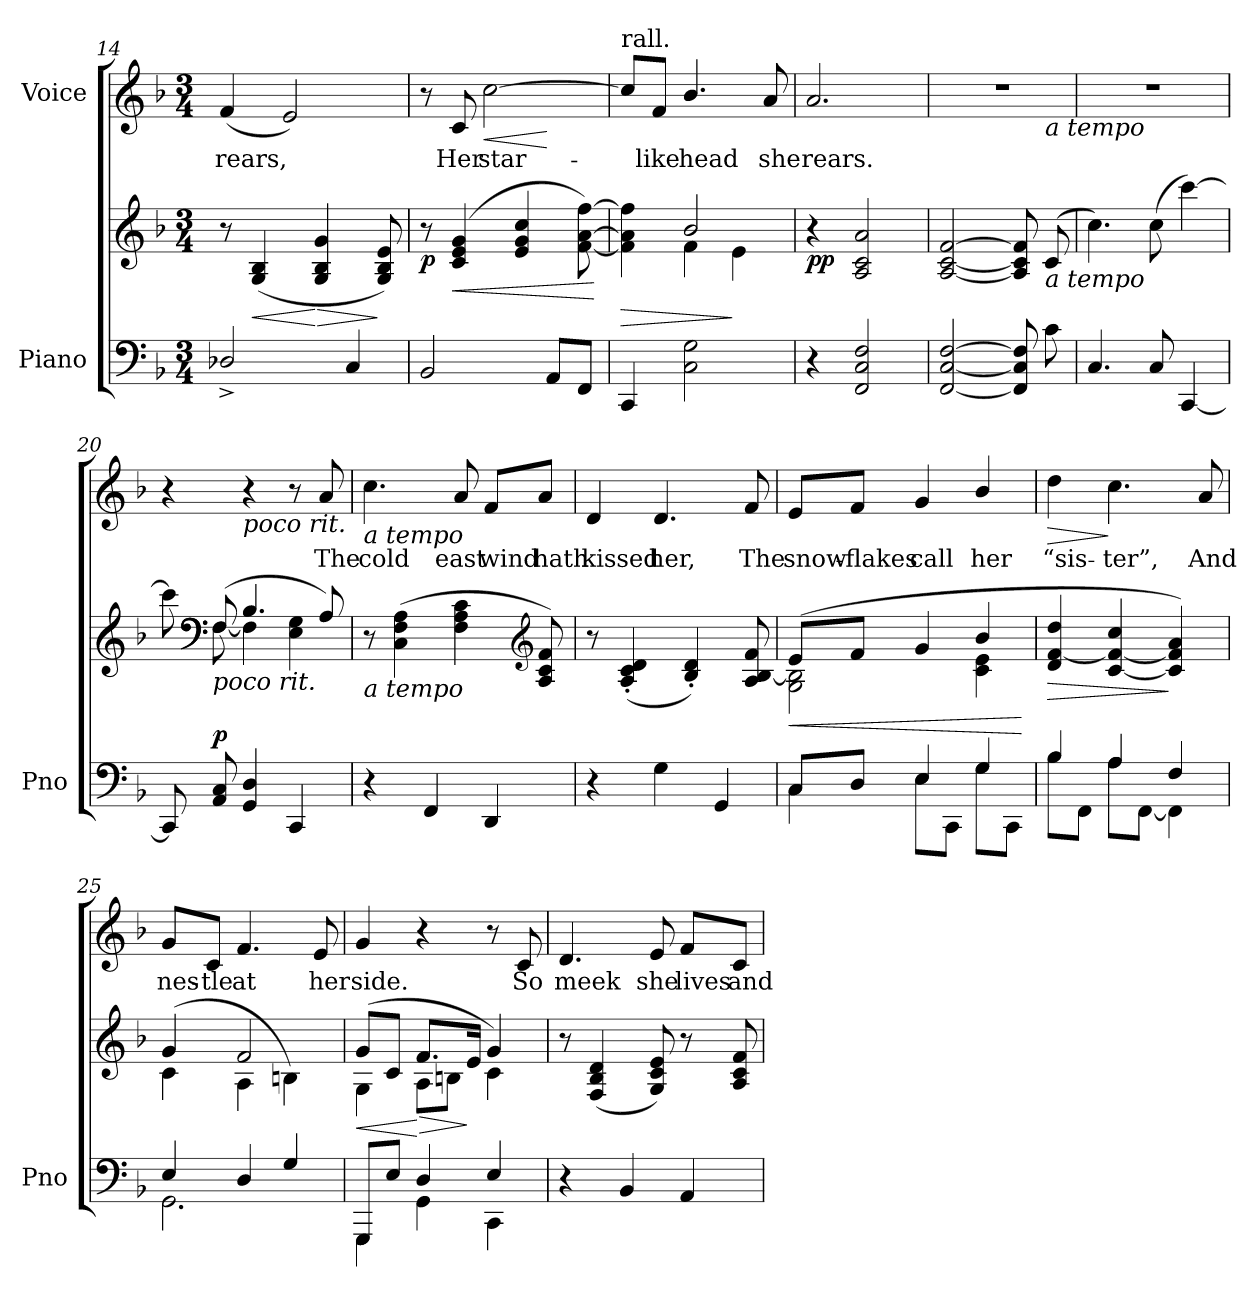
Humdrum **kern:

**kern	**kern	**dynam	**kern	**text	**dynam
*part2	*part2	*part2	*part1	*part1	*part1
*staff3	*staff2	*staff2/3	*staff1	*staff1	*staff1
*I"Piano	*	*	*I"Voice	*	*
*I'Pno	*	*	*	*	*
*clefF4	*clefG2	*	*clefG2	*	*
*k[b-]	*k[b-]	*	*k[b-]	*	*
*M3/4	*M3/4	*	*M3/4	*	*
=14	=14	=14	=14	=14	=14
!	!	!	!	!LO:LY:b	!
2D-X^/	8r	.	(4f/	rears,	.
!	!	!LO:HP:b	!	!	!
.	(>4G/ 4B-/	<	.	.	.
.	.	.	2e/)	.	.
!	!	!LO:HP:n=1:b	!	!	!
.	4G/ 4B-/ 4g/	[ >	.	.	.
4C/	.	.	.	.	.
.	8G/ 8B-/ 8e/)	]	.	.	.
!!LO:LB:g=z
=15	=15	=15	=15	=15	=15
*	*	*	*^	*	*
!	!	!LO:DY:b	!	!	!	!
2BB-/	8r	p	8r	4ryy	.	.
!	!	!LO:HP:b	!	!	!LO:LY:b	!
.	(4c/ 4e/ 4g/	<	8c/	.	Her	.
!	!	!	!	!	!LO:LY:b	!LO:HP:b
.	.	.	[2cc\	4ryy	star-	<
.	4e/ 4g/ 4cc/	.	.	.	.	.
8AA/L	.	.	.	4ryy	.	[
8FF/J	[8f\ [>8a\ [8ff\)	.	.	.	.	.
*	*	*	*v	*v	*	*
.	.	[	.	.	.
=16	=16	=16	=16	=16	=16
!	!	!	!LO:TX:a:t=rall.	!	!
!	!LO:TX:b:i:t=rall.	!	!	!	!
!	!	!LO:HP:b	!	!	!
*	*^	*	*	*	*
4CC/	4f\] 4a\] 4ff\]	4ryy	>	8cc/L]	.	.
!	!	!	!	!	!LO:LY:b	!
.	.	.	.	8f/J	-like	.
!	!	!	!	!	!LO:LY:b	!
2C\ 2G\	2b-/	4f\	.	4.b-/	head	.
.	.	4e\	]	.	.	.
!	!	!	!	!	!LO:LY:b	!
.	.	.	.	8a/	she	.
*	*v	*v	*	*	*	*
=17	=17	=17	=17	=17	=17
!	!	!LO:DY:b	!	!LO:LY:b	!
4r	4r	pp	2.a/	rears.	.
2FF/ 2C/ 2F/	2A/ 2c/ 2a/	.	.	.	.
!!LO:PB:g=z
=18	=18	=18	=18	=18	=18
*	*	*	*^	*	*
[2FF/ [2C/ [2F/	[2A/ [2c/ [2f/	.	2.r	2ryy	.	.
8FF/] 8C/] 8F/]	8A/] 8c/] 8f/]	.	.	8ryy	.	.
!	!	!	!	!LO:TX:b:i:t=a tempo	!	!
!	!LO:TX:b:i:t=a tempo	!	!	!	!	!
8c\	(>8c/	.	.	8ryy	.	.
*	*	*	*v	*v	*	*
=19	=19	=19	=19	=19	=19
4.C/	4.cc\)	.	2.r	.	.
8C/	(8cc\	.	.	.	.
[4CC/	[4ccc\)	.	.	.	.
=20	=20	=20	=20	=20	=20
*	*^	*	*	*	*
8CC/]	8ccc\]	8ryy	.	4r	.	.
*	*clefF4	*	*	*	*	*
!	!LO:TX:b:i:t=poco rit.	!	!	!	!	!
!	!	!	!LO:DY:a=2	!	!	!
8AA/ 8C/	(8F/	[8F\	p	.	.	.
!	!	!	!	!LO:TX:b:i:t=poco rit.	!	!
4GG/ 4D/	4.B-/	4F\]	.	4r	.	.
4CC/	.	4E\ 4G\	.	8r	.	.
!	!	!	!	!	!LO:LY:b	!
.	8A/)	.	.	8a/	The	.
*	*v	*v	*	*	*	*
!!LO:LB:g=z
=21	=21	=21	=21	=21	=21
!	!	!	!LO:TX:b:i:t=a tempo	!	!
!	!LO:TX:b:i:t=a tempo	!	!	!	!
!	!	!	!	!LO:LY:b	!
4r	8r	.	4.cc\	cold	.
.	(4C\ 4F\ 4A\	.	.	.	.
4FF/	.	.	.	.	.
!	!	!	!	!LO:LY:b	!
.	4F\ 4A\ 4c\	.	8a/	east	.
!	!	!	!	!LO:LY:b	!
4DD/	.	.	8f/L	wind	.
*	*clefG2	*	*	*	*
!	!	!	!	!LO:LY:b	!
.	8A/ 8c/ 8f/)	.	8a/J	hath	.
=22	=22	=22	=22	=22	=22
!	!	!	!	!LO:LY:b	!
4r	8r	.	4d/	kissed	.
.	(>4A/'> 4c/'> 4d/'>	.	.	.	.
!	!	!	!	!LO:LY:b	!
4G\	.	.	4.d/	her,	.
.	4B-/'> 4d/'>)	.	.	.	.
4GG/	.	.	.	.	.
!	!	!	!	!LO:LY:b	!
.	8A/ [8B-/ 8f/	.	8f/	The	.
=23	=23	=23	=23	=23	=23
*^	*	*	*	*	*
!	!	!	!LO:HP:b	!	!LO:LY:b	!
*	*	*^	*	*	*	*
8C/L	4C\	(8e/L	2G\ 2B-\]	<	8e/L	snow-	.
!	!	!	!	!	!	!LO:LY:b	!
8D/J	.	8f/J	.	.	8f/J	-flakes	.
!	!	!	!	!	!	!LO:LY:b	!
4E/	8E\L	4g/	.	.	4g/	call	.
.	8CC\J	.	.	.	.	.	.
!	!	!	!	!	!	!LO:LY:b	!
4G/	8G\L	4b-/	4c\ 4e\	.	4b-/	her	.
.	8CC\J	.	.	.	.	.	.
*v	*v	*	*	*	*	*	*
*	*v	*v	*	*	*	*
.	.	[	.	.	.
!!LO:LB:g=z
=24	=24	=24	=24	=24	=24
*^	*	*	*	*	*
!	!	!	!LO:HP:b	!	!LO:LY:b	!LO:HP:b
4B-/	8B-\L	4d/ [4f/ 4dd/	>	4dd\	“sis-	>
.	8FF\J	.	.	.	.	.
!	!	!	!	!	!LO:LY:b	!
4A/	8A\L	[4c/ 4f/_ 4cc/	.	4.cc\	-ter”,	]
.	[8FF\J	.	.	.	.	.
4F/	4FF\]	4c/] 4f/] 4a/)	]	.	.	.
!	!	!	!	!	!LO:LY:b	!
.	.	.	.	8a/	And	.
=25	=25	=25	=25	=25	=25	=25
*	*	*^	*	*	*	*
!	!	!	!	!	!	!LO:LY:b	!
4E/	2.GG\	(4g/	4c\	.	8g/L	nes-	.
!	!	!	!	!	!	!LO:LY:b	!
.	.	.	.	.	8c/J	-tle	.
!	!	!	!	!	!	!LO:LY:b	!
4D/	.	2f/	4A\	.	4.f/	at	.
4G/	.	.	4Bn\)	.	.	.	.
!	!	!	!	!	!	!LO:LY:b	!
.	.	.	.	.	8e/	her	.
=26	=26	=26	=26	=26	=26	=26	=26
!	!	!	!	!LO:HP:b	!	!LO:LY:b	!
8GGG/L	4GGG\	(8g/L	4G\	<	4g/	side.	.
8E/J	.	8c/J	.	.	.	.	.
!	!	!	!	!LO:HP:n=1:b	!	!	!
4D/	4GG\	8.f/L	8A\L	[ >	4r	.	.
.	.	.	8Bn\J	.	.	.	.
.	.	16e/Jk	.	]	.	.	.
4E/	4CC\	4g/)	4c\	.	8r	.	.
!	!	!	!	!	!	!LO:LY:b	!
.	.	.	.	.	8c/	So	.
*v	*v	*	*	*	*	*	*
*	*v	*v	*	*	*	*
!!LO:LB:g=z
=27	=27	=27	=27	=27	=27
!	!	!	!	!LO:LY:b	!
4r	8r	.	4.d/	meek	.
.	(>4F/ 4B-/ 4d/	.	.	.	.
4BB-/	.	.	.	.	.
!	!	!	!	!LO:LY:b	!
.	8G/ 8c/ 8e/)	.	8e/	she	.
!	!	!	!	!LO:LY:b	!
4AA/	8r	.	8f/L	lives	.
!	!	!	!	!LO:LY:b	!
.	8A/ 8c/ 8f/	.	8c/J	and	.
=	=	=	=	=	=
*-	*-	*-	*-	*-	*-
